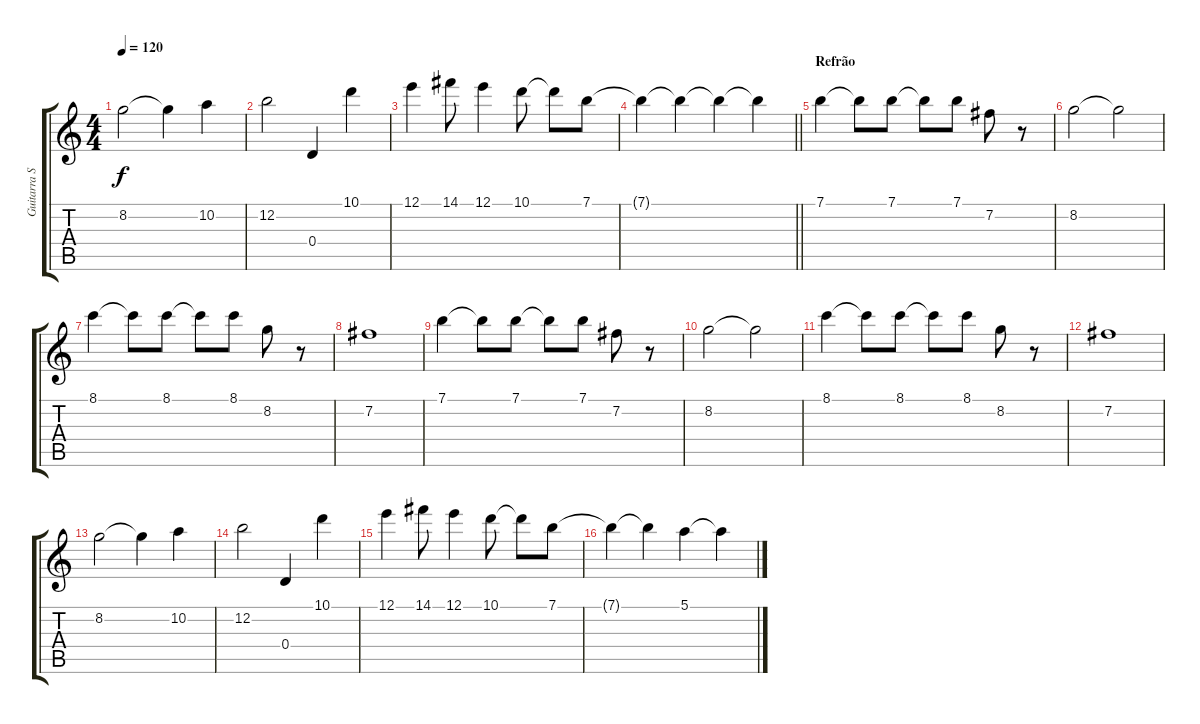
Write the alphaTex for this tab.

\track ("Guitarra Solo" "Guitarra S") {instrument electricguitarjazz}
\staff {score tabs}
\tuning (E4 B3 G3 D3 A2 E2) {hide}
\ts (4 4)
\tempo 120
\clef g2
\ks c
8.2.2{dy f} 8.2{t}.4 10.2.4 |
12.2.2 0.4.4 10.1.4 |
12.1.4 14.1.8 12.1.4 10.1.8 10.1{t}.8 7.1.8 |
\barLineRight lightlight
7.1{t}.4 7.1{t}.4 7.1{t}.4 7.1{t}.4 |
\section ("" "Refrão")
7.1.4 7.1{t}.8 7.1.8 7.1{t}.8 7.1.8 7.2.8 r.8 |
8.2.2 8.2{t}.2 |
8.1.4 8.1{t}.8 8.1.8 8.1{t}.8 8.1.8 8.2.8 r.8 |
7.2.1 |
7.1.4 7.1{t}.8 7.1.8 7.1{t}.8 7.1.8 7.2.8 r.8 |
8.2.2 8.2{t}.2 |
8.1.4 8.1{t}.8 8.1.8 8.1{t}.8 8.1.8 8.2.8 r.8 |
7.2.1 |
8.2.2 8.2{t}.4 10.2.4 |
12.2.2 0.4.4 10.1.4 |
12.1.4 14.1.8 12.1.4 10.1.8 10.1{t}.8 7.1.8 |
7.1{t}.4 7.1{t}.4 5.1.4 5.1{t}.4
